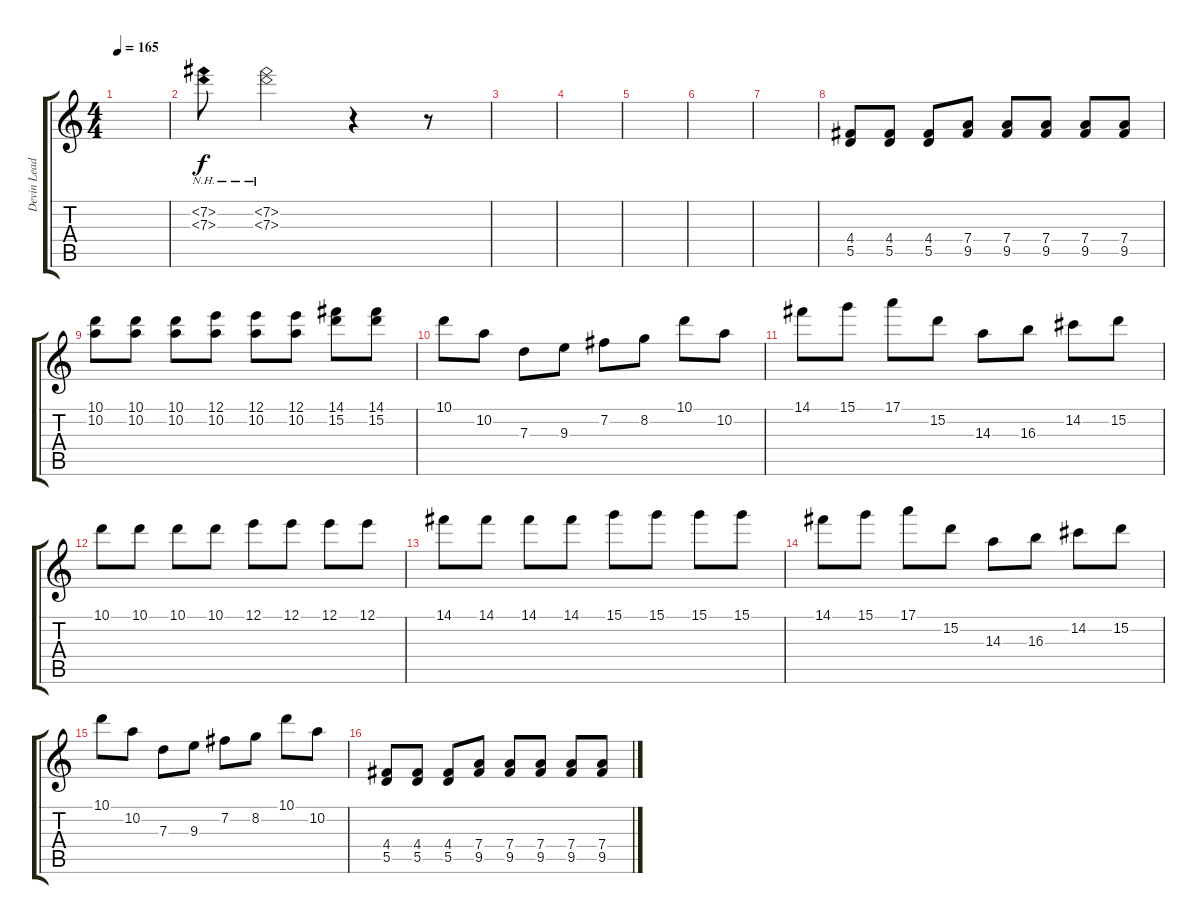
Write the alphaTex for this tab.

\track ("Devin Lead" "Devin Lead") {instrument distortionguitar}
\staff {score tabs}
\tuning (E4 B3 G3 D3 A2 D2) {hide}
\ts (4 4)
\tempo 165
\clef g2
\ks c
|
(7.2{nh} 7.3{nh}).8 (7.2{nh} 7.3{nh}).2 r.4 r.8 |
|
|
|
|
|
(4.4 5.5).8 (4.4 5.5).8 (4.4 5.5).8 (7.4 9.5).8 (7.4 9.5).8 (7.4 9.5).8 (7.4 9.5).8 (7.4 9.5).8 |
(10.1 10.2).8 (10.1 10.2).8 (10.1 10.2).8 (12.1 10.2).8 (12.1 10.2).8 (12.1 10.2).8 (14.1 15.2).8 (14.1 15.2).8 |
10.1.8 10.2.8 7.3.8 9.3.8 7.2.8 8.2.8 10.1.8 10.2.8 |
14.1.8 15.1.8 17.1.8 15.2.8 14.3.8 16.3.8 14.2.8 15.2.8 |
10.1.8 10.1.8 10.1.8 10.1.8 12.1.8 12.1.8 12.1.8 12.1.8 |
14.1.8 14.1.8 14.1.8 14.1.8 15.1.8 15.1.8 15.1.8 15.1.8 |
14.1.8 15.1.8 17.1.8 15.2.8 14.3.8 16.3.8 14.2.8 15.2.8 |
10.1.8 10.2.8 7.3.8 9.3.8 7.2.8 8.2.8 10.1.8 10.2.8 |
(4.4 5.5).8 (4.4 5.5).8 (4.4 5.5).8 (7.4 9.5).8 (7.4 9.5).8 (7.4 9.5).8 (7.4 9.5).8 (7.4 9.5).8
